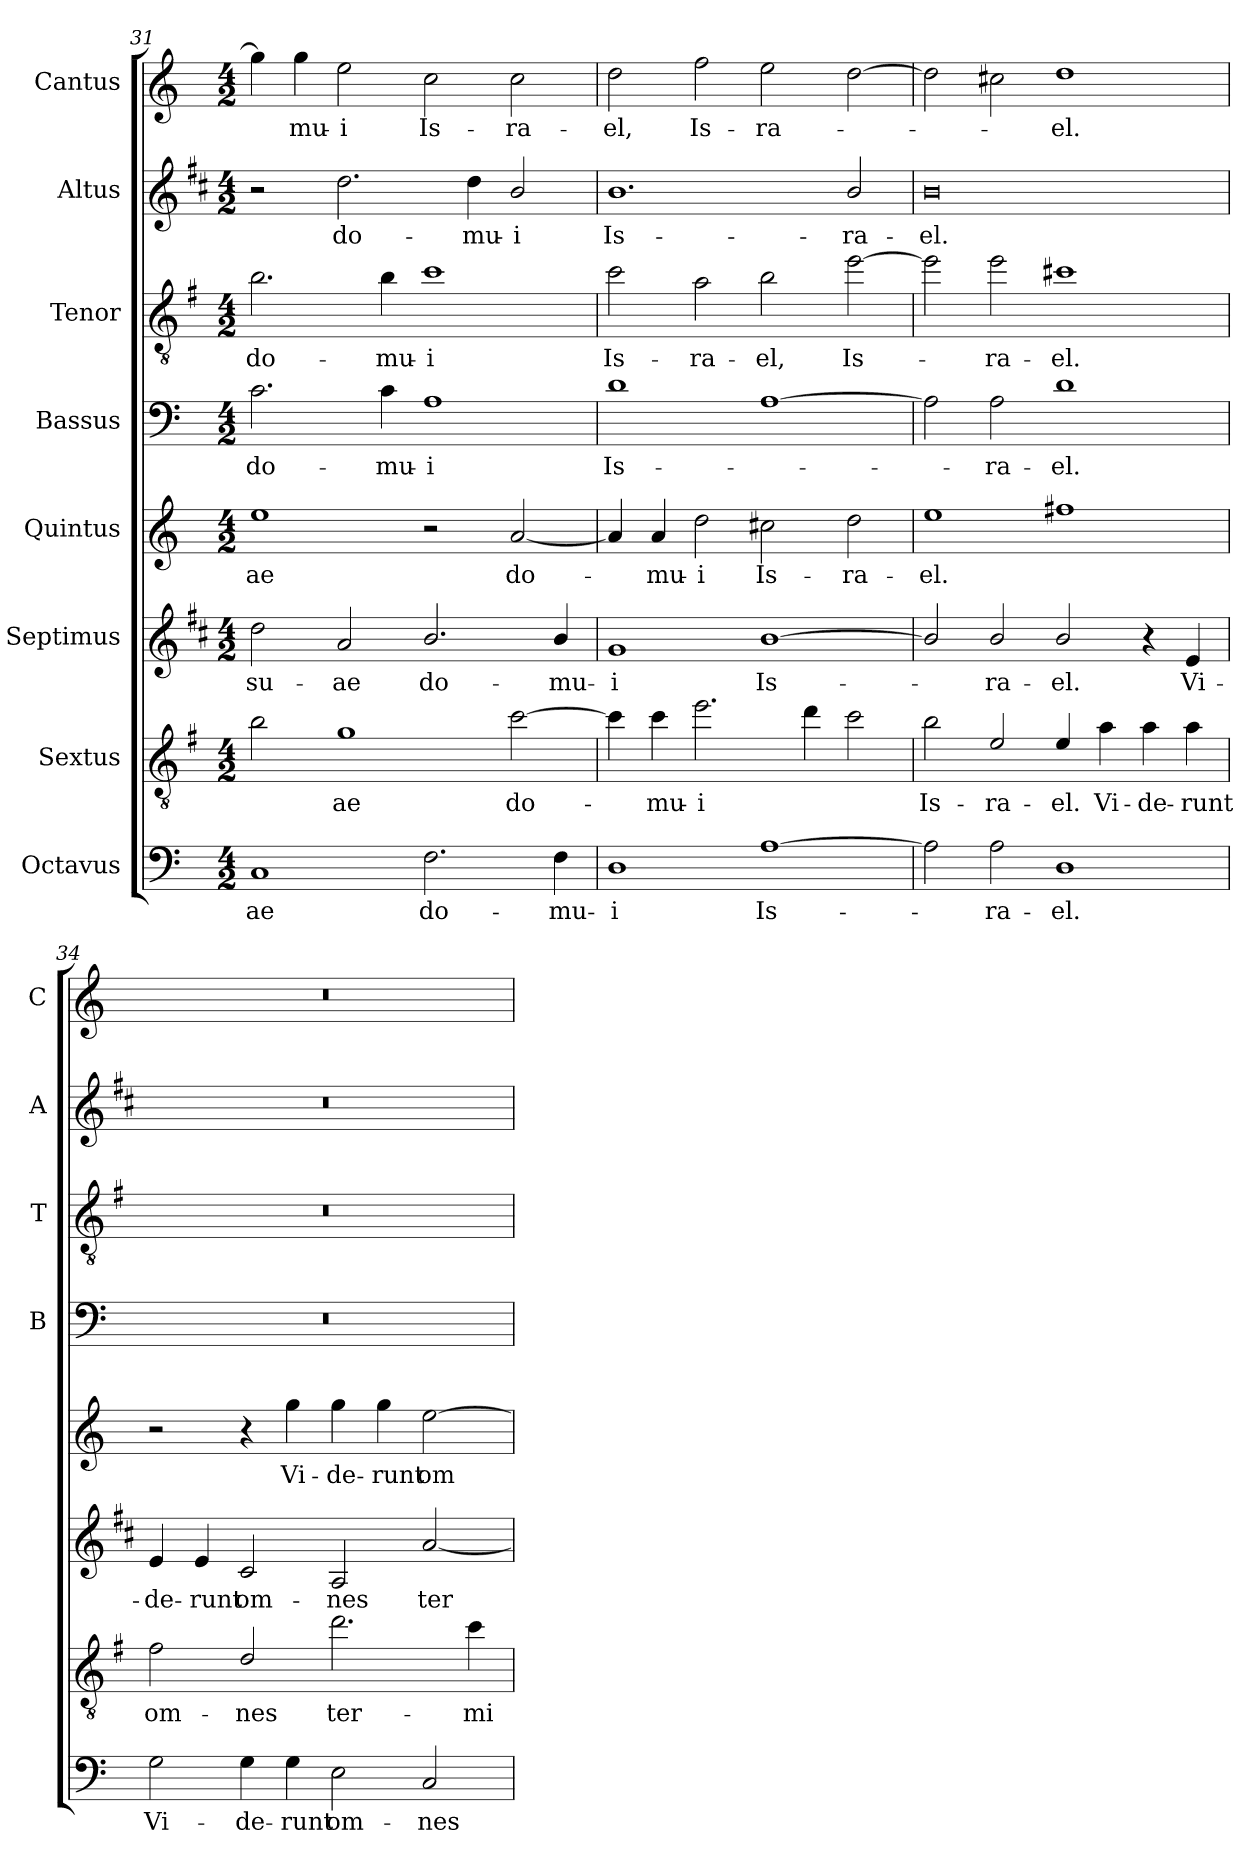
**kern	**text	**kern	**text	**kern	**text	**kern	**text	**kern	**text	**kern	**text	**kern	**text	**kern	**text
*part8	*part8	*part7	*part7	*part6	*part6	*part5	*part5	*part4	*part4	*part3	*part3	*part2	*part2	*part1	*part1
*staff8	*staff8	*staff7	*staff7	*staff6	*staff6	*staff5	*staff5	*staff4	*staff4	*staff3	*staff3	*staff2	*staff2	*staff1	*staff1
*I"Octavus	*	*I"Sextus	*	*I"Septimus	*	*I"Quintus	*	*I"Bassus	*	*I"Tenor	*	*I"Altus	*	*I"Cantus	*
*	*	*	*	*	*	*	*	*I'B	*	*I'T	*	*I'A	*	*I'C	*
*clefF4	*	*clefGv2	*	*clefG2	*	*clefG2	*	*clefF4	*	*clefGv2	*	*clefG2	*	*clefG2	*
*	*	*ITrd4c7	*	*ITrd1c2	*	*	*	*	*	*ITrd4c7	*	*ITrd1c2	*	*	*
*k[]	*	*k[]	*	*k[]	*	*k[]	*	*k[]	*	*k[]	*	*k[]	*	*k[]	*
*C:	*	*C:	*	*C:	*	*C:	*	*C:	*	*C:	*	*C:	*	*C:	*
*M4/2	*	*M4/2	*	*M4/2	*	*M4/2	*	*M4/2	*	*M4/2	*	*M4/2	*	*M4/2	*
=31	=31	=31	=31	=31	=31	=31	=31	=31	=31	=31	=31	=31	=31	=31	=31
!	!LO:LY:b	!	!	!	!LO:LY:b	!	!LO:LY:b	!	!LO:LY:b	!	!LO:LY:b	!	!	!	!
1C	-ae	2e\	.	2cc\	su-	1ee	-ae	2.c\	do-	2.e\	do-	2r	.	4gg\]	.
!	!	!	!	!	!	!	!	!	!	!	!	!	!	!	!LO:LY:b
.	.	.	.	.	.	.	.	.	.	.	.	.	.	4gg\	-mu-
!	!	!	!LO:LY:b	!	!LO:LY:b	!	!	!	!	!	!	!	!LO:LY:b	!	!LO:LY:b
.	.	1c	-ae	2g/	-ae	.	.	.	.	.	.	2.cc\	do-	2ee\	-i
!	!	!	!	!	!	!	!	!	!LO:LY:b	!	!LO:LY:b	!	!	!	!
.	.	.	.	.	.	.	.	4c\	-mu-	4e\	-mu-	.	.	.	.
!	!LO:LY:b	!	!	!	!LO:LY:b	!	!	!	!LO:LY:b	!	!LO:LY:b	!	!	!	!LO:LY:b
2.F\	do-	.	.	2.a/	do-	2r	.	1A	-i	1f	-i	.	.	2cc\	Is-
!	!	!	!	!	!	!	!	!	!	!	!	!	!LO:LY:b	!	!
.	.	.	.	.	.	.	.	.	.	.	.	4cc\	-mu-	.	.
!	!	!	!LO:LY:b	!	!	!	!LO:LY:b	!	!	!	!	!	!LO:LY:b	!	!LO:LY:b
.	.	[2f\	do-	.	.	[2a/	do-	.	.	.	.	2a/	-i	2cc\	-ra-
!	!LO:LY:b	!	!	!	!LO:LY:b	!	!	!	!	!	!	!	!	!	!
4F\	-mu-	.	.	4a/	-mu-	.	.	.	.	.	.	.	.	.	.
!!LO:PB:g=z
=32	=32	=32	=32	=32	=32	=32	=32	=32	=32	=32	=32	=32	=32	=32	=32
!	!LO:LY:b	!	!	!	!LO:LY:b	!	!	!	!LO:LY:b	!	!LO:LY:b	!	!LO:LY:b	!	!LO:LY:b
1D	-i	4f\]	.	1f	-i	4a/]	.	1d	Is-	2f\	Is-	1.a	Is-	2dd\	-el,
!	!	!	!LO:LY:b	!	!	!	!LO:LY:b	!	!	!	!	!	!	!	!
.	.	4f\	-mu-	.	.	4a/	-mu-	.	.	.	.	.	.	.	.
!	!	!	!LO:LY:b	!	!	!	!LO:LY:b	!	!	!	!LO:LY:b	!	!	!	!LO:LY:b
.	.	2.a\	-i	.	.	2dd\	-i	.	.	2d\	-ra-	.	.	2ff\	Is-
!	!LO:LY:b	!	!	!	!LO:LY:b	!	!LO:LY:b	!	!	!	!LO:LY:b	!	!	!	!LO:LY:b
[1A	Is-	.	.	[1a	Is-	2cc#X\	Is-	[1A	.	2e\	-el,	.	.	2ee\	-ra-
.	.	4g\	.	.	.	.	.	.	.	.	.	.	.	.	.
!	!	!	!	!	!	!	!LO:LY:b	!	!	!	!LO:LY:b	!	!LO:LY:b	!	!
.	.	2f\	.	.	.	2dd\	-ra-	.	.	[2a\	Is-	2a/	-ra-	[2dd\	.
=33	=33	=33	=33	=33	=33	=33	=33	=33	=33	=33	=33	=33	=33	=33	=33
!	!	!	!LO:LY:b	!	!	!	!LO:LY:b	!	!	!	!	!	!LO:LY:b	!	!
2A\]	.	2e\	Is-	2a/]	.	1ee	-el.	2A\]	.	2a\]	.	0a	-el.	2dd\]	.
!	!LO:LY:b	!	!LO:LY:b	!	!LO:LY:b	!	!	!	!LO:LY:b	!	!LO:LY:b	!	!	!	!
2A\	-ra-	2A/	-ra-	2a/	-ra-	.	.	2A\	-ra-	2a\	-ra-	.	.	2cc#X\	.
!	!LO:LY:b	!	!LO:LY:b	!	!LO:LY:b	!	!	!	!LO:LY:b	!	!LO:LY:b	!	!	!	!LO:LY:b
1D	-el.	4A/	-el.	2a/	-el.	1ff#X	.	1d	-el.	1f#X	-el.	.	.	1dd	-el.
!	!	!	!LO:LY:b	!	!	!	!	!	!	!	!	!	!	!	!
.	.	4d\	Vi-	.	.	.	.	.	.	.	.	.	.	.	.
!	!	!	!LO:LY:b	!	!	!	!	!	!	!	!	!	!	!	!
.	.	4d\	-de-	4r	.	.	.	.	.	.	.	.	.	.	.
!	!	!	!LO:LY:b	!	!LO:LY:b	!	!	!	!	!	!	!	!	!	!
.	.	4d\	-runt	4d/	Vi-	.	.	.	.	.	.	.	.	.	.
=34	=34	=34	=34	=34	=34	=34	=34	=34	=34	=34	=34	=34	=34	=34	=34
!	!LO:LY:b	!	!LO:LY:b	!	!LO:LY:b	!	!	!	!	!	!	!	!	!	!
2G\	Vi-	2B\	om-	4d/	-de-	2r	.	0r	.	0r	.	0r	.	0r	.
!	!	!	!	!	!LO:LY:b	!	!	!	!	!	!	!	!	!	!
.	.	.	.	4d/	-runt	.	.	.	.	.	.	.	.	.	.
!	!LO:LY:b	!	!LO:LY:b	!	!LO:LY:b	!	!	!	!	!	!	!	!	!	!
4G\	-de-	2G/	-nes	2B/	om-	4r	.	.	.	.	.	.	.	.	.
!	!LO:LY:b	!	!	!	!	!	!LO:LY:b	!	!	!	!	!	!	!	!
4G\	-runt	.	.	.	.	4gg\	Vi-	.	.	.	.	.	.	.	.
!	!LO:LY:b	!	!LO:LY:b	!	!LO:LY:b	!	!LO:LY:b	!	!	!	!	!	!	!	!
2E\	om-	2.g\	ter-	2G/	-nes	4gg\	-de-	.	.	.	.	.	.	.	.
!	!	!	!	!	!	!	!LO:LY:b	!	!	!	!	!	!	!	!
.	.	.	.	.	.	4gg\	-runt	.	.	.	.	.	.	.	.
!	!LO:LY:b	!	!	!	!LO:LY:b	!	!LO:LY:b	!	!	!	!	!	!	!	!
2C/	-nes	.	.	[2g/	ter-	[2ee\	om-	.	.	.	.	.	.	.	.
!	!	!	!LO:LY:b	!	!	!	!	!	!	!	!	!	!	!	!
.	.	4f\	-mi-	.	.	.	.	.	.	.	.	.	.	.	.
=	=	=	=	=	=	=	=	=	=	=	=	=	=	=	=
*-	*-	*-	*-	*-	*-	*-	*-	*-	*-	*-	*-	*-	*-	*-	*-
